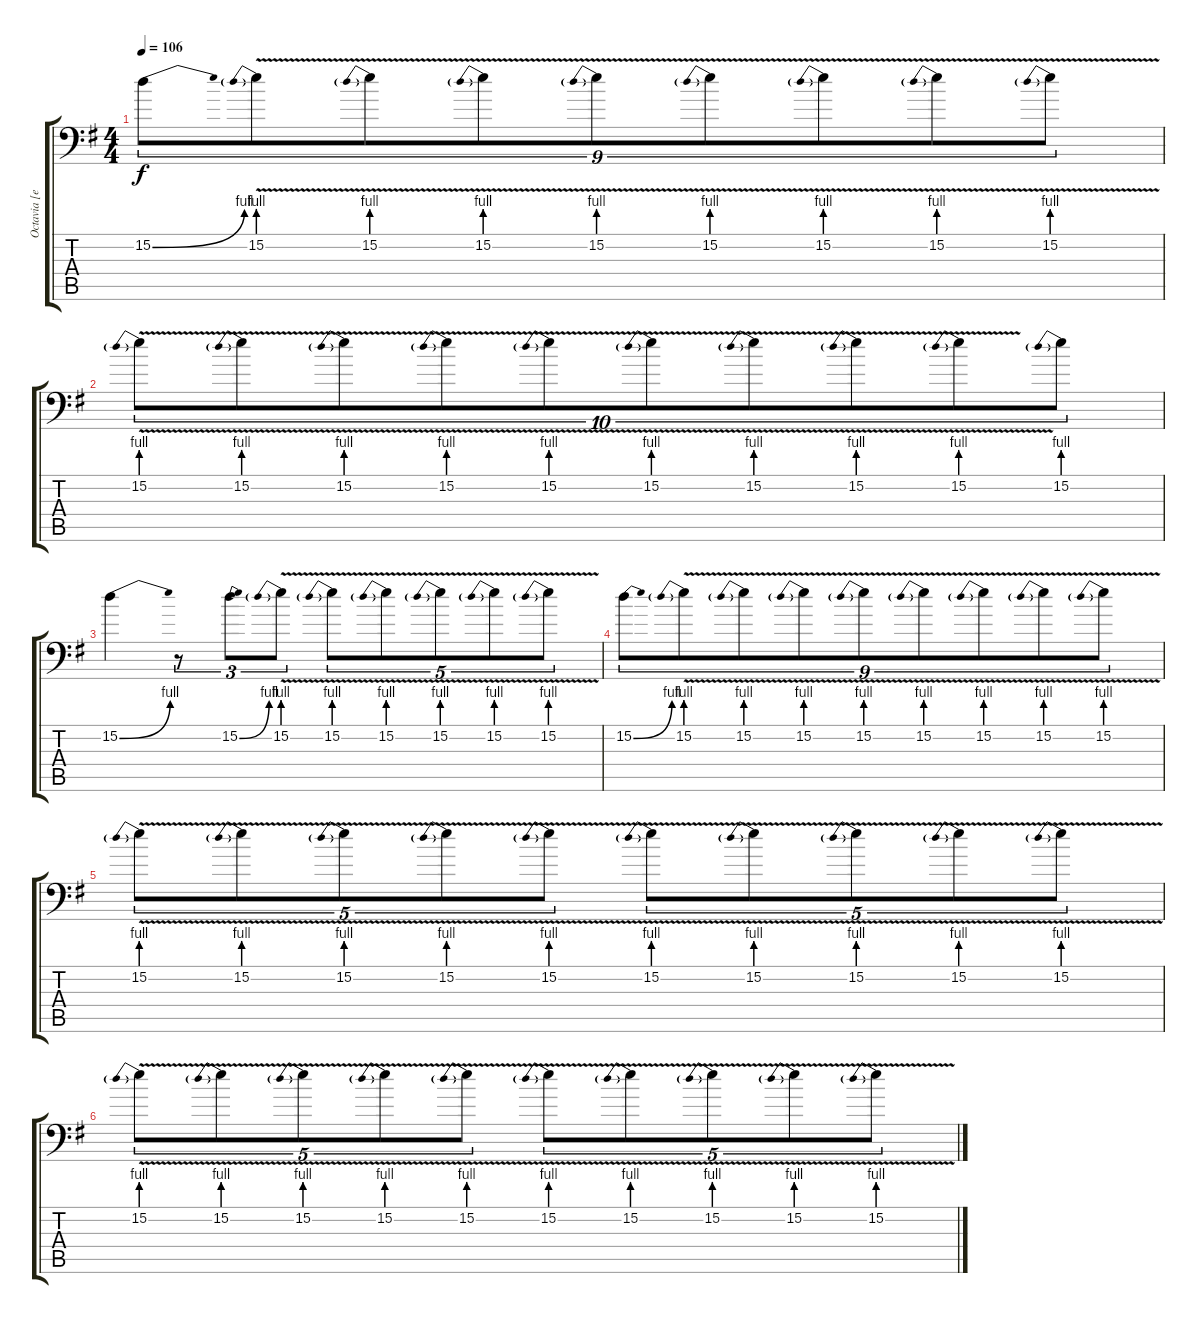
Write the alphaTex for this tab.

\track ("Octavia [effect]" "Octavia [e") {instrument distortionguitar}
\staff {score tabs}
\tuning (E3 B2 G2 D2 A1 E1) {hide}
\ts (4 4)
\tempo 106
\clef f4
\ks g
15.2{be (bend 0 0 60 4)}.8{tu (9 8) dy f} 15.2{be (prebend 0 4 60 4) v}.8{tu (9 8)} 15.2{be (prebend 0 4 60 4) v}.8{tu (9 8)} 15.2{be (prebend 0 4 60 4) v}.8{tu (9 8)} 15.2{be (prebend 0 4 60 4) v}.8{tu (9 8)} 15.2{be (prebend 0 4 60 4) v}.8{tu (9 8)} 15.2{be (prebend 0 4 60 4) v}.8{tu (9 8)} 15.2{be (prebend 0 4 60 4) v}.8{tu (9 8)} 15.2{be (prebend 0 4 60 4) v}.8{tu (9 8)} |
15.2{be (prebend 0 4 60 4) v}.8{tu (10 8)} 15.2{be (prebend 0 4 60 4) v}.8{tu (10 8)} 15.2{be (prebend 0 4 60 4) v}.8{tu (10 8)} 15.2{be (prebend 0 4 60 4) v}.8{tu (10 8)} 15.2{be (prebend 0 4 60 4) v}.8{tu (10 8)} 15.2{be (prebend 0 4 60 4) v}.8{tu (10 8)} 15.2{be (prebend 0 4 60 4) v}.8{tu (10 8)} 15.2{be (prebend 0 4 60 4) v}.8{tu (10 8)} 15.2{be (prebend 0 4 60 4) v}.8{tu (10 8)} 15.2{be (prebend 0 4 60 4)}.8{tu (10 8)} |
15.2{be (bend 0 0 60 4)}.4 r.8{tu (3 2)} 15.2{be (bend 0 0 60 4)}.8{tu (3 2)} 15.2{be (prebend 0 4 60 4) v}.8{tu (3 2)} 15.2{be (prebend 0 4 60 4) v}.8{tu (5 4)} 15.2{be (prebend 0 4 60 4) v}.8{tu (5 4)} 15.2{be (prebend 0 4 60 4) v}.8{tu (5 4)} 15.2{be (prebend 0 4 60 4) v}.8{tu (5 4)} 15.2{be (prebend 0 4 60 4) v}.8{tu (5 4)} |
15.2{be (bend 0 0 60 4)}.8{tu (9 8)} 15.2{be (prebend 0 4 60 4) v}.8{tu (9 8)} 15.2{be (prebend 0 4 60 4) v}.8{tu (9 8)} 15.2{be (prebend 0 4 60 4) v}.8{tu (9 8)} 15.2{be (prebend 0 4 60 4) v}.8{tu (9 8)} 15.2{be (prebend 0 4 60 4) v}.8{tu (9 8)} 15.2{be (prebend 0 4 60 4) v}.8{tu (9 8)} 15.2{be (prebend 0 4 60 4) v}.8{tu (9 8)} 15.2{be (prebend 0 4 60 4) v}.8{tu (9 8)} |
15.2{be (prebend 0 4 60 4) v}.8{tu (5 4)} 15.2{be (prebend 0 4 60 4) v}.8{tu (5 4)} 15.2{be (prebend 0 4 60 4) v}.8{tu (5 4)} 15.2{be (prebend 0 4 60 4) v}.8{tu (5 4)} 15.2{be (prebend 0 4 60 4) v}.8{tu (5 4)} 15.2{be (prebend 0 4 60 4) v}.8{tu (5 4)} 15.2{be (prebend 0 4 60 4) v}.8{tu (5 4)} 15.2{be (prebend 0 4 60 4) v}.8{tu (5 4)} 15.2{be (prebend 0 4 60 4) v}.8{tu (5 4)} 15.2{be (prebend 0 4 60 4) v}.8{tu (5 4)} |
15.2{be (prebend 0 4 60 4) v}.8{tu (5 4)} 15.2{be (prebend 0 4 60 4) v}.8{tu (5 4)} 15.2{be (prebend 0 4 60 4) v}.8{tu (5 4)} 15.2{be (prebend 0 4 60 4) v}.8{tu (5 4)} 15.2{be (prebend 0 4 60 4) v}.8{tu (5 4)} 15.2{be (prebend 0 4 60 4) v}.8{tu (5 4)} 15.2{be (prebend 0 4 60 4) v}.8{tu (5 4)} 15.2{be (prebend 0 4 60 4) v}.8{tu (5 4)} 15.2{be (prebend 0 4 60 4) v}.8{tu (5 4)} 15.2{be (prebend 0 4 60 4) v}.8{tu (5 4)}
